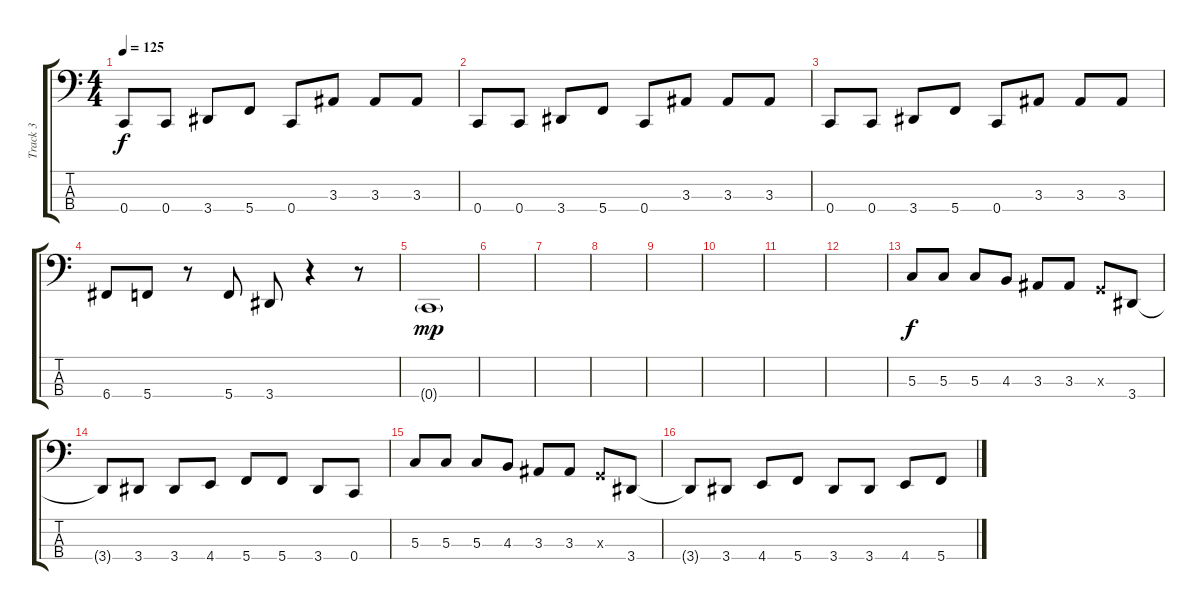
\track ("Track 3" "Track 3") {instrument electricbassfinger}
\staff {score tabs}
\tuning (F2 C2 G1 C1) {hide}
\ts (4 4)
\tempo 125
\clef f4
\ks c
0.4.8{dy f} 0.4.8 3.4.8 5.4.8 0.4.8 3.3.8 3.3.8 3.3.8 |
0.4.8 0.4.8 3.4.8 5.4.8 0.4.8 3.3.8 3.3.8 3.3.8 |
0.4.8 0.4.8 3.4.8 5.4.8 0.4.8 3.3.8 3.3.8 3.3.8 |
6.4.8 5.4.8 r.8 5.4.8 3.4.8 r.4 r.8 |
0.4{g}.1{dy mp} |
|
|
|
|
|
|
|
5.3.8{dy f} 5.3.8 5.3.8 4.3.8 3.3.8 3.3.8 0.3{x}.8 3.4.8 |
3.4{t}.8 3.4.8 3.4.8 4.4.8 5.4.8 5.4.8 3.4.8 0.4.8 |
5.3.8 5.3.8 5.3.8 4.3.8 3.3.8 3.3.8 0.3{x}.8 3.4.8 |
3.4{t}.8 3.4.8 4.4.8 5.4.8 3.4.8 3.4.8 4.4.8 5.4.8
